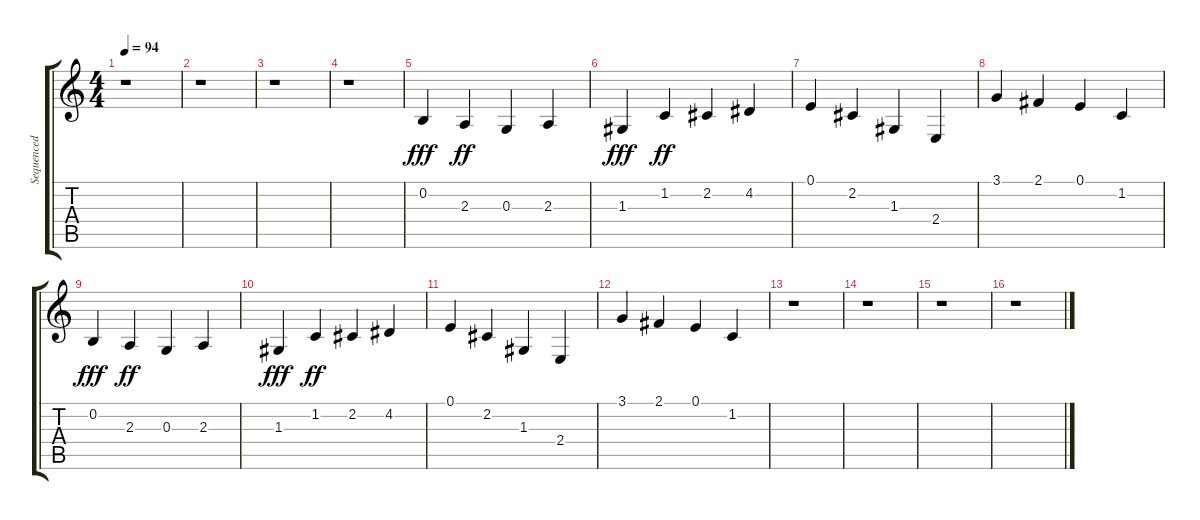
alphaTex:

\track ("Sequenced by:" "Sequenced ") {instrument tangoaccordion}
\staff {score tabs}
\tuning (E4 B3 G3 D3 A2 E2) {hide}
\ts (4 4)
\tempo 94
\clef g2
\ks c
r.1{dy ff} |
r.1 |
r.1 |
r.1 |
0.2.4{dy fff} 2.3.4{dy ff} 0.3.4 2.3.4 |
1.3.4{dy fff} 1.2.4{dy ff} 2.2.4 4.2.4 |
0.1.4 2.2.4 1.3.4 2.4.4 |
3.1.4 2.1.4 0.1.4 1.2.4 |
0.2.4{dy fff} 2.3.4{dy ff} 0.3.4 2.3.4 |
1.3.4{dy fff} 1.2.4{dy ff} 2.2.4 4.2.4 |
0.1.4 2.2.4 1.3.4 2.4.4 |
3.1.4 2.1.4 0.1.4 1.2.4 |
r.1 |
r.1 |
r.1 |
r.1
